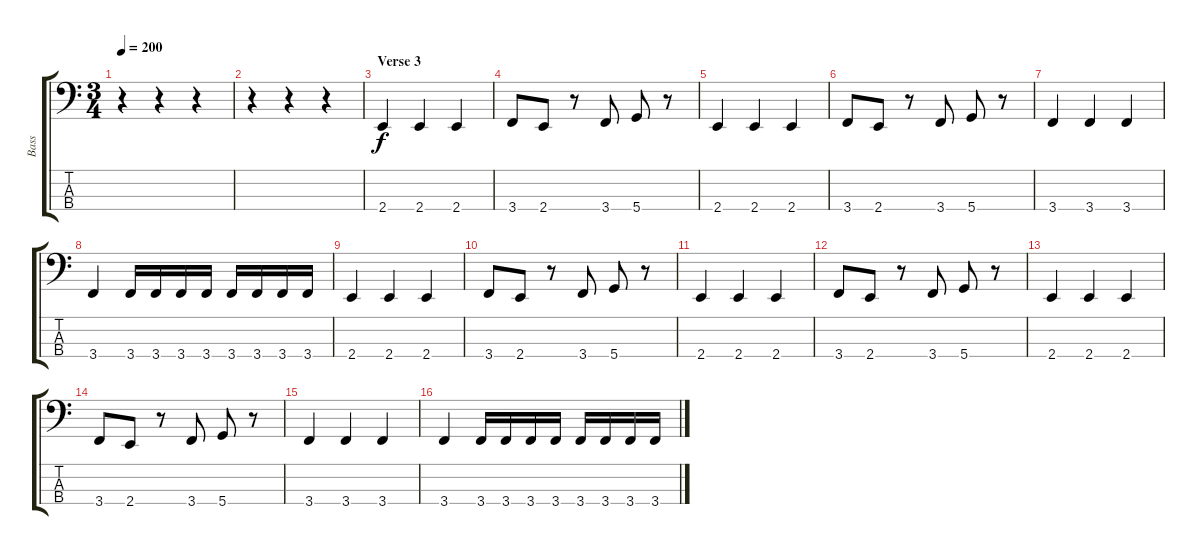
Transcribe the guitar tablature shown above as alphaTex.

\track ("Bass" "Bass") {instrument electricbasspick}
\staff {score tabs}
\tuning (F2 C2 G1 D1) {hide}
\ts (3 4)
\tempo 200
\clef f4
\ks c
r.4{dy f} r.4 r.4 |
r.4 r.4 r.4 |
\section ("" "Verse 3")
2.4.4 2.4.4 2.4.4 |
3.4.8 2.4.8 r.8 3.4.8 5.4.8 r.8 |
2.4.4 2.4.4 2.4.4 |
3.4.8 2.4.8 r.8 3.4.8 5.4.8 r.8 |
3.4.4 3.4.4 3.4.4 |
3.4.4 3.4.16 3.4.16 3.4.16 3.4.16 3.4.16 3.4.16 3.4.16 3.4.16 |
2.4.4 2.4.4 2.4.4 |
3.4.8 2.4.8 r.8 3.4.8 5.4.8 r.8 |
2.4.4 2.4.4 2.4.4 |
3.4.8 2.4.8 r.8 3.4.8 5.4.8 r.8 |
2.4.4 2.4.4 2.4.4 |
3.4.8 2.4.8 r.8 3.4.8 5.4.8 r.8 |
3.4.4 3.4.4 3.4.4 |
3.4.4 3.4.16 3.4.16 3.4.16 3.4.16 3.4.16 3.4.16 3.4.16 3.4.16
